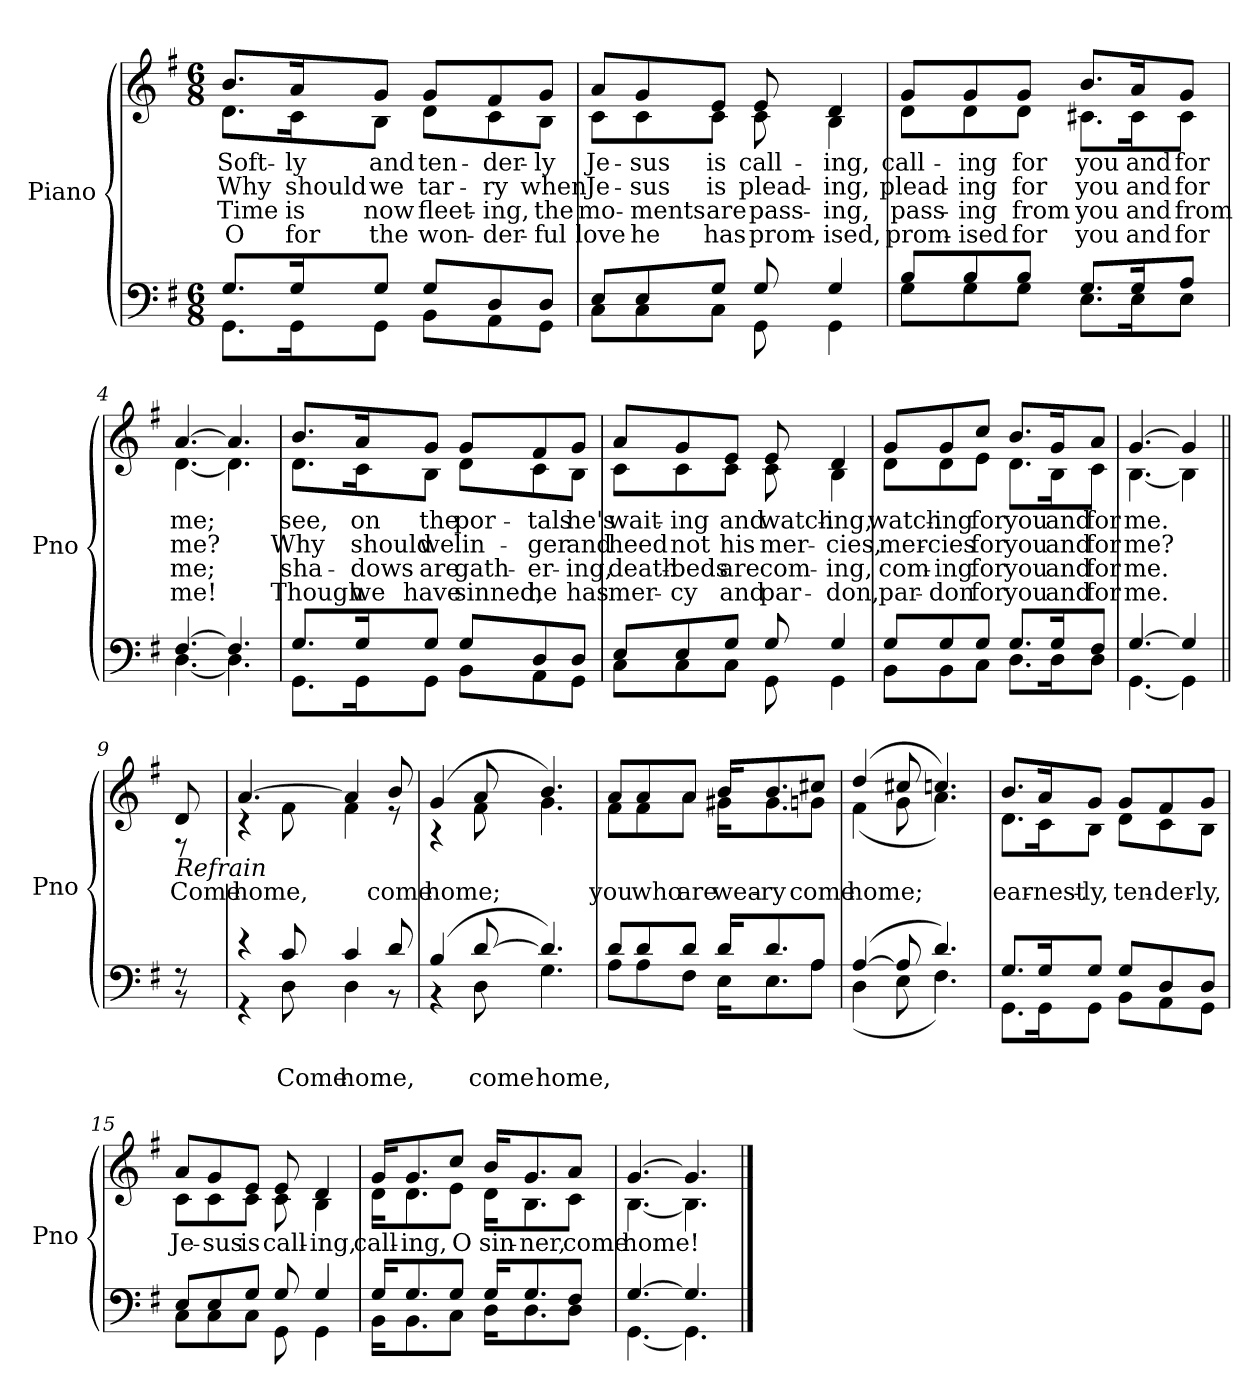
**kern	**text	**text	**kern	**text	**text	**text	**text
*part2	*part2	*part2	*part1	*part1	*part1	*part1	*part1
*staff2	*staff2	*staff2	*staff1	*staff1	*staff1	*staff1	*staff1
*I"Piano	*	*	*I"Piano	*	*	*	*
*I'Pno	*	*	*I'Pno	*	*	*	*
*clefF4	*	*	*clefG2	*	*	*	*
*k[f#]	*	*	*k[f#]	*	*	*	*
*M6/8	*	*	*M6/8	*	*	*	*
=1	=1	=1	=1	=1	=1	=1	=1
*^	*	*	*	*	*	*	*
!	!	!	!	!LO:TX:b:i:t=Verse	!	!	!	!
!	!	!	!	!	!LO:LY:b	!LO:LY:b	!LO:LY:b	!LO:LY:b
*	*	*	*	*^	*	*	*	*
8.G/L	8.GG\L	.	.	8.b/L	8.d\L	Soft-	Why	Time	O
!	!	!	!	!	!	!LO:LY:b	!LO:LY:b	!LO:LY:b	!LO:LY:b
16G/K	16GG\K	.	.	16a/K	16c\K	-ly	should	is	for
!	!	!	!	!	!	!LO:LY:b	!LO:LY:b	!LO:LY:b	!LO:LY:b
8G/J	8GG\J	.	.	8g/J	8B\J	and	we	now	the
!	!	!	!	!	!	!LO:LY:b	!LO:LY:b	!LO:LY:b	!LO:LY:b
8G/L	8BB\L	.	.	8g/L	8d\L	ten-	tar-	fleet-	won-
!	!	!	!	!	!	!LO:LY:b	!LO:LY:b	!LO:LY:b	!LO:LY:b
8D/	8AA\	.	.	8f#/	8c\	-der-	-ry	-ing,	-der-
!	!	!	!	!	!	!LO:LY:b	!LO:LY:b	!LO:LY:b	!LO:LY:b
8D/J	8GG\J	.	.	8g/J	8B\J	-ly	when	the	-ful
=2	=2	=2	=2	=2	=2	=2	=2	=2	=2
!	!	!	!	!	!	!LO:LY:b	!LO:LY:b	!LO:LY:b	!LO:LY:b
8E/L	8C\L	.	.	8a/L	8c\L	Je-	Je-	mo-	love
!	!	!	!	!	!	!LO:LY:b	!LO:LY:b	!LO:LY:b	!LO:LY:b
8E/	8C\	.	.	8g/	8c\	-sus	-sus	-ments	he
!	!	!	!	!	!	!LO:LY:b	!LO:LY:b	!LO:LY:b	!LO:LY:b
8G/J	8C\J	.	.	8e/J	8c\J	is	is	are	has
!	!	!	!	!	!	!LO:LY:b	!LO:LY:b	!LO:LY:b	!LO:LY:b
8G/	8GG\	.	.	8e/	8c\	call-	plead-	pass-	prom-
!	!	!	!	!	!	!LO:LY:b	!LO:LY:b	!LO:LY:b	!LO:LY:b
4G/	4GG\	.	.	4d/	4B\	-ing,	-ing,	-ing,	-ised,
!!LO:LB:g=z	!!
=3	=3	=3	=3	=3	=3	=3	=3	=3	=3
!	!	!	!	!	!	!LO:LY:b	!LO:LY:b	!LO:LY:b	!LO:LY:b
8B/L	8G\L	.	.	8g/L	8d\L	call-	plead-	pass-	prom-
!	!	!	!	!	!	!LO:LY:b	!LO:LY:b	!LO:LY:b	!LO:LY:b
8B/	8G\	.	.	8g/	8d\	-ing	-ing	-ing	-ised
!	!	!	!	!	!	!LO:LY:b	!LO:LY:b	!LO:LY:b	!LO:LY:b
8B/J	8G\J	.	.	8g/J	8d\J	for	for	from	for
!	!	!	!	!	!	!LO:LY:b	!LO:LY:b	!LO:LY:b	!LO:LY:b
8.G/L	8.E\L	.	.	8.b/L	8.c#X\L	you	you	you	you
!	!	!	!	!	!	!LO:LY:b	!LO:LY:b	!LO:LY:b	!LO:LY:b
16G/K	16E\K	.	.	16a/K	16c#\K	and	and	and	and
!	!	!	!	!	!	!LO:LY:b	!LO:LY:b	!LO:LY:b	!LO:LY:b
8A/J	8E\J	.	.	8g/J	8c#\J	for	for	from	for
=4	=4	=4	=4	=4	=4	=4	=4	=4	=4
!	!	!	!	!	!	!LO:LY:b	!LO:LY:b	!LO:LY:b	!LO:LY:b
[4.F#/	[4.D\	.	.	[4.a/	[4.d\	me;	me?	me;	me!
4.F#/]	4.D\]	.	.	4.a/]	4.d\]	.	.	.	.
!!LO:LB:g=z	!!
=5	=5	=5	=5	=5	=5	=5	=5	=5	=5
!	!	!	!	!	!	!LO:LY:b	!LO:LY:b	!LO:LY:b	!LO:LY:b
8.G/L	8.GG\L	.	.	8.b/L	8.d\L	see,	Why	sha-	Though
!	!	!	!	!	!	!LO:LY:b	!LO:LY:b	!LO:LY:b	!LO:LY:b
16G/K	16GG\K	.	.	16a/K	16c\K	on	should	-dows	we
!	!	!	!	!	!	!LO:LY:b	!LO:LY:b	!LO:LY:b	!LO:LY:b
8G/J	8GG\J	.	.	8g/J	8B\J	the	we	are	have
!	!	!	!	!	!	!LO:LY:b	!LO:LY:b	!LO:LY:b	!LO:LY:b
8G/L	8BB\L	.	.	8g/L	8d\L	por-	lin-	gath-	sinned,
!	!	!	!	!	!	!LO:LY:b	!LO:LY:b	!LO:LY:b	!LO:LY:b
8D/	8AA\	.	.	8f#/	8c\	-tals	-ger	-er-	he
!	!	!	!	!	!	!LO:LY:b	!LO:LY:b	!LO:LY:b	!LO:LY:b
8D/J	8GG\J	.	.	8g/J	8B\J	he's	and	-ing,	has
=6	=6	=6	=6	=6	=6	=6	=6	=6	=6
!	!	!	!	!	!	!LO:LY:b	!LO:LY:b	!LO:LY:b	!LO:LY:b
8E/L	8C\L	.	.	8a/L	8c\L	wait-	heed	death-	mer-
!	!	!	!	!	!	!LO:LY:b	!LO:LY:b	!LO:LY:b	!LO:LY:b
8E/	8C\	.	.	8g/	8c\	-ing	not	-beds	-cy
!	!	!	!	!	!	!LO:LY:b	!LO:LY:b	!LO:LY:b	!LO:LY:b
8G/J	8C\J	.	.	8e/J	8c\J	and	his	are	and
!	!	!	!	!	!	!LO:LY:b	!LO:LY:b	!LO:LY:b	!LO:LY:b
8G/	8GG\	.	.	8e/	8c\	watch-	mer-	com-	par-
!	!	!	!	!	!	!LO:LY:b	!LO:LY:b	!LO:LY:b	!LO:LY:b
4G/	4GG\	.	.	4d/	4B\	-ing,	-cies,	-ing,	-don,
!!LO:LB:g=z	!!
=7	=7	=7	=7	=7	=7	=7	=7	=7	=7
!	!	!	!	!	!	!LO:LY:b	!LO:LY:b	!LO:LY:b	!LO:LY:b
8G/L	8BB\L	.	.	8g/L	8d\L	watch-	mer-	com-	par-
!	!	!	!	!	!	!LO:LY:b	!LO:LY:b	!LO:LY:b	!LO:LY:b
8G/	8BB\	.	.	8g/	8d\	-ing	-cies	-ing	-don
!	!	!	!	!	!	!LO:LY:b	!LO:LY:b	!LO:LY:b	!LO:LY:b
8G/J	8C\J	.	.	8cc/J	8e\J	for	for	for	for
!	!	!	!	!	!	!LO:LY:b	!LO:LY:b	!LO:LY:b	!LO:LY:b
8.G/L	8.D\L	.	.	8.b/L	8.d\L	you	you	you	you
!	!	!	!	!	!	!LO:LY:b	!LO:LY:b	!LO:LY:b	!LO:LY:b
16G/K	16D\K	.	.	16g/K	16B\K	and	and	and	and
!	!	!	!	!	!	!LO:LY:b	!LO:LY:b	!LO:LY:b	!LO:LY:b
8F#/J	8D\J	.	.	8a/J	8c\J	for	for	for	for
=8	=8	=8	=8	=8	=8	=8	=8	=8	=8
!	!	!	!	!	!	!LO:LY:b	!LO:LY:b	!LO:LY:b	!LO:LY:b
[4.G/	[4.GG\	.	.	[4.g/	[4.B\	me.	me?	me.	me.
4G/]	4GG\]	.	.	4g/]	4B\]	.	.	.	.
!!LO:LB:g=z	!!
=9||	=9||	=9||	=9||	=9||	=9||	=9||	=9||	=9||	=9||
!	!	!	!	!LO:TX:b:i:t=Refrain	!	!	!	!	!
!	!	!	!	!	!	!LO:LY:b	!	!	!
8r	8r	.	.	8d/	8r	Come	.	.	.
=10	=10	=10	=10	=10	=10	=10	=10	=10	=10
!	!	!	!	!	!	!LO:LY:b	!	!	!
4r	4r	.	.	[4.a/	4r	home,	.	.	.
!	!	!	!LO:LY:b	!	!	!	!	!	!
8c/	8D\	.	Come	.	8f#\	.	.	.	.
!	!	!	!LO:LY:b	!	!	!	!	!	!
4c/	4D\	.	home,	4a/]	4f#\	.	.	.	.
!	!	!	!	!	!	!LO:LY:b	!	!	!
8d/	8r	.	.	8b/	8r	come	.	.	.
=11	=11	=11	=11	=11	=11	=11	=11	=11	=11
!	!	!	!	!	!	!LO:LY:b	!	!	!
(>4B/	4r	.	.	(>4g/	4r	home;	.	.	.
!	!	!	!LO:LY:b	!	!	!	!	!	!
[8d/	8D\	.	come	8a/	8f#\	.	.	.	.
!	!	!	!LO:LY:b	!	!	!	!	!	!
4.d/])	4.G\	.	home,	4.b/)	4.g\	.	.	.	.
!!LO:LB:g=z	!!
=12	=12	=12	=12	=12	=12	=12	=12	=12	=12
!	!	!	!	!	!	!LO:LY:b	!	!	!
8d/L	8A\L	.	.	8a/L	8f#\L	you	.	.	.
!	!	!	!	!	!	!LO:LY:b	!	!	!
8d/	8A\	.	.	8a/	8f#\	who	.	.	.
!	!	!	!	!	!	!LO:LY:b	!	!	!
8d/J	8F#\J	.	.	8a/J	8a\J	are	.	.	.
!	!	!	!	!	!	!LO:LY:b	!	!	!
16d/KL	16E\KL	.	.	16b/KL	16g#X\KL	wea-	.	.	.
!	!	!	!	!	!	!LO:LY:b	!	!	!
8.d/	8.E\	.	.	8.b/	8.g#\	-ry	.	.	.
!	!	!	!	!	!	!LO:LY:b	!	!	!
8A/J	8A\J	.	.	8cc#X/J	8gn\J	come	.	.	.
=13	=13	=13	=13	=13	=13	=13	=13	=13	=13
!	!	!	!	!	!	!LO:LY:b	!	!	!
(>[4A/	(<4D\	.	.	(>4dd/	(<4f#\	home;	.	.	.
8A/]	8E\	.	.	8cc#X/	8g\	.	.	.	.
4.d/)	4.F#\)	.	.	4.ccn/)	4.a\)	.	.	.	.
!!LO:LB:g=z	!!
=14	=14	=14	=14	=14	=14	=14	=14	=14	=14
!	!	!	!	!	!	!LO:LY:b	!	!	!
8.G/L	8.GG\L	.	.	8.b/L	8.d\L	ear-	.	.	.
!	!	!	!	!	!	!LO:LY:b	!	!	!
16G/K	16GG\K	.	.	16a/K	16c\K	-nest-	.	.	.
!	!	!	!	!	!	!LO:LY:b	!	!	!
8G/J	8GG\J	.	.	8g/J	8B\J	-ly,	.	.	.
!	!	!	!	!	!	!LO:LY:b	!	!	!
8G/L	8BB\L	.	.	8g/L	8d\L	ten-	.	.	.
!	!	!	!	!	!	!LO:LY:b	!	!	!
8D/	8AA\	.	.	8f#/	8c\	-der-	.	.	.
!	!	!	!	!	!	!LO:LY:b	!	!	!
8D/J	8GG\J	.	.	8g/J	8B\J	-ly,	.	.	.
=15	=15	=15	=15	=15	=15	=15	=15	=15	=15
!	!	!	!	!	!	!LO:LY:b	!	!	!
8E/L	8C\L	.	.	8a/L	8c\L	Je-	.	.	.
!	!	!	!	!	!	!LO:LY:b	!	!	!
8E/	8C\	.	.	8g/	8c\	-sus	.	.	.
!	!	!	!	!	!	!LO:LY:b	!	!	!
8G/J	8C\J	.	.	8e/J	8c\J	is	.	.	.
!	!	!	!	!	!	!LO:LY:b	!	!	!
8G/	8GG\	.	.	8e/	8c\	call-	.	.	.
!	!	!	!	!	!	!LO:LY:b	!	!	!
4G/	4GG\	.	.	4d/	4B\	-ing,	.	.	.
!!LO:LB:g=z	!!
=16	=16	=16	=16	=16	=16	=16	=16	=16	=16
!	!	!	!	!	!	!LO:LY:b	!	!	!
16G/KL	16BB\KL	.	.	16g/KL	16d\KL	call-	.	.	.
!	!	!	!	!	!	!LO:LY:b	!	!	!
8.G/	8.BB\	.	.	8.g/	8.d\	-ing,	.	.	.
!	!	!	!	!	!	!LO:LY:b	!	!	!
8G/J	8C\J	.	.	8cc/J	8e\J	O	.	.	.
!	!	!	!	!	!	!LO:LY:b	!	!	!
16G/KL	16D\KL	.	.	16b/KL	16d\KL	sin-	.	.	.
!	!	!	!	!	!	!LO:LY:b	!	!	!
8.G/	8.D\	.	.	8.g/	8.B\	-ner,	.	.	.
!	!	!	!	!	!	!LO:LY:b	!	!	!
8F#/J	8D\J	.	.	8a/J	8c\J	come	.	.	.
=17	=17	=17	=17	=17	=17	=17	=17	=17	=17
!	!	!	!	!	!	!LO:LY:b	!	!	!
[4.G/	[4.GG\	.	.	[4.g/	[4.B\	home!	.	.	.
4.G/]	4.GG\]	.	.	4.g/]	4.B\]	.	.	.	.
*v	*v	*	*	*	*	*	*	*	*
*	*	*	*v	*v	*	*	*	*
==	==	==	==	==	==	==	==
*-	*-	*-	*-	*-	*-	*-	*-
